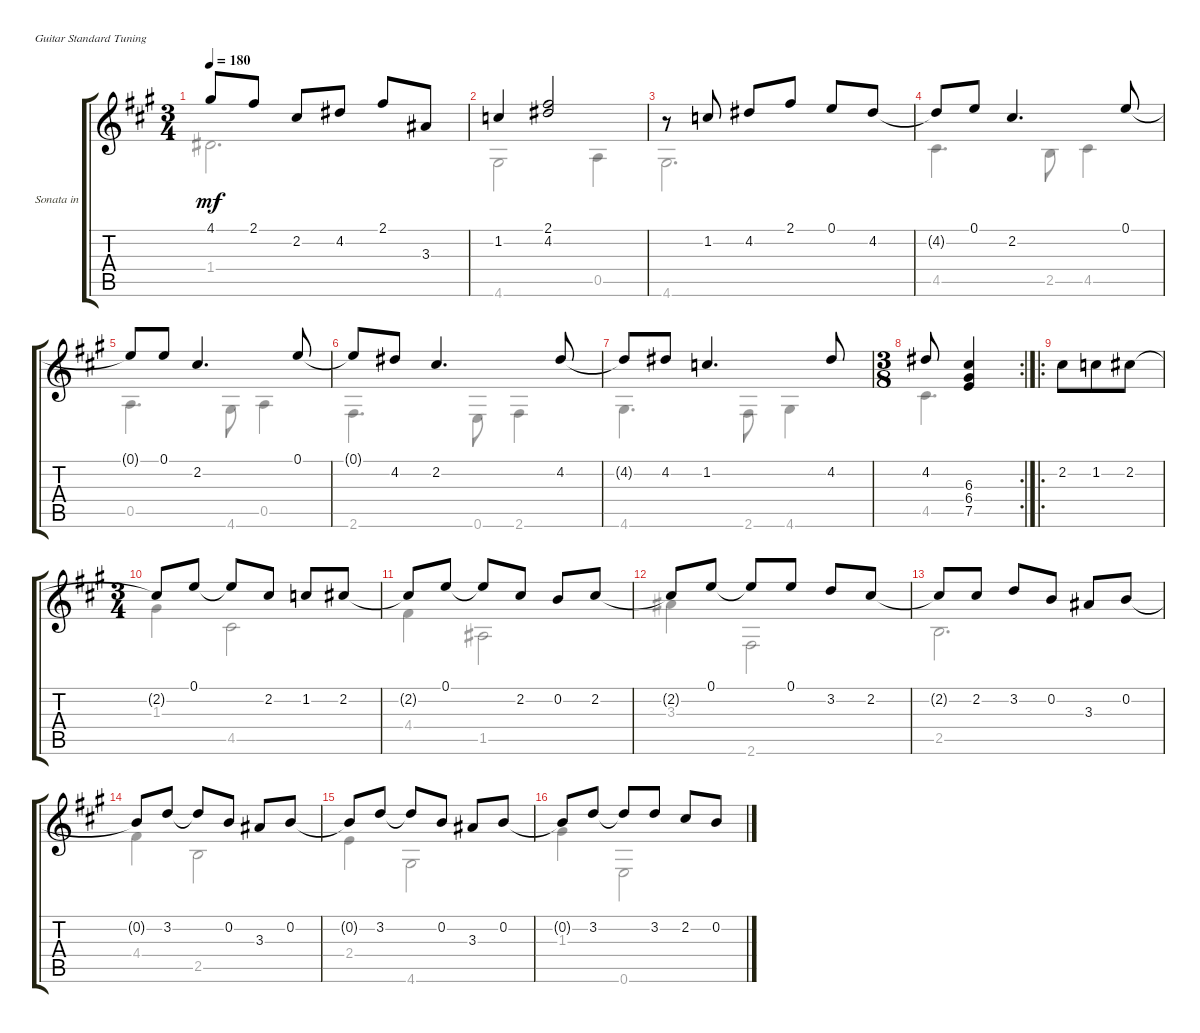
\bracketExtendMode groupsimilarinstruments
\firstSystemTrackNameOrientation horizontal
\otherSystemsTrackNameOrientation horizontal
\track ("Sonata in F# - Courante" "Sonata in ") {instrument acousticguitarnylon}
\staff {score tabs}
\tuning (E4 B3 G3 D3 A2 E2)
\voice
\ts (3 4)
\tempo 180
\clef g2
\ks a
4.1{t}.8{dy mf} 2.1.8 2.2.8 4.2.8 2.1.8 3.3.8 |
1.2.4 (2.1 4.2).2 |
r.8 1.2.8 4.2.8 2.1.8 0.1.8 4.2.8 |
4.2{t}.8 0.1.8 2.2.4{d} 0.1.8 |
0.1{t}.8 0.1.8 2.2.4{d} 0.1.8 |
0.1{t}.8 4.2.8 2.2.4{d} 4.2.8 |
4.2{t}.8 4.2.8 1.2.4{d} 4.2.8 |
\rc 2
\ts (3 8)
4.2.8 (6.3 6.4 7.5).4 |
\ro
2.2.8 1.2.8 2.2.8 |
\ts (3 4)
2.2{t}.8 0.1.8 0.1{t}.8 2.2.8 1.2.8 2.2.8 |
2.2{t}.8 0.1.8 0.1{t}.8 2.2.8 0.2.8 2.2.8 |
2.2{t}.8 0.1.8 0.1{t}.8 0.1.8 3.2.8 2.2.8 |
2.2{t}.8 2.2.8 3.2.8 0.2.8 3.3.8 0.2.8 |
0.2{t}.8 3.2.8 3.2{t}.8 0.2.8 3.3.8 0.2.8 |
0.2{t}.8 3.2.8 3.2{t}.8 0.2.8 3.3.8 0.2.8 |
0.2{t}.8 3.2.8 3.2{t}.8 3.2.8 2.2.8 0.2.8
\voice
\clef g2
\ottava regular
\simile none
\ks a
1.4.2{d dy mf} |
4.6.2 0.5.4 |
4.6.2{d} |
4.5.4{d} 2.5.8 4.5.4 |
0.5.4{d} 4.6.8 0.5.4 |
2.6.4{d} 0.6.8 2.6.4 |
4.6.4{d} 2.6.8 4.6.4 |
4.5.4{d} |
|
1.3.4 4.5.2 |
4.4.4 1.5.2 |
3.3.4 2.6.2 |
2.5.2{d} |
4.4.4 2.5.2 |
2.4.4 4.6.2 |
1.3.4 0.6.2
